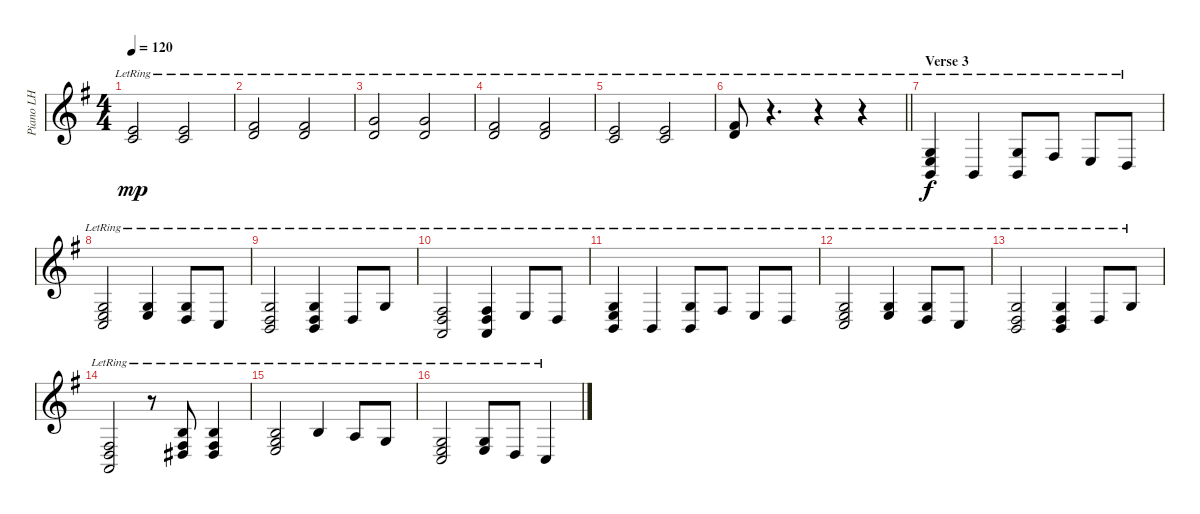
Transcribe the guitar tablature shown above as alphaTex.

\track ("Piano LH" "Piano LH") {instrument brightacousticpiano}
\staff {score}
\tuning (E4 B3 G3 D3 A2 E2) {hide}
\ts (4 4)
\tempo 120
\clef g2
\ks g
(0.1{lr} 1.2{lr}).2{dy mp} (0.1{lr} 1.2{lr}).2 |
(2.1{lr} 3.2{lr}).2 (2.1{lr} 3.2{lr}).2 |
(3.1{lr} 3.2{lr}).2 (3.1{lr} 3.2{lr}).2 |
(2.1{lr} 3.2{lr}).2 (2.1{lr} 3.2{lr}).2 |
(0.1{lr} 1.2{lr}).2 (0.1{lr} 1.2{lr}).2 |
\barLineRight lightlight
(2.1{lr} 3.2{lr}).8 r.4{d} r.4 r.4 |
\section ("" "Verse 3")
(0.3{lr} 2.4{lr} 2.5{lr}).4{dy f} 2.5{lr}.4 (0.3{lr} 2.5{lr}).8 4.4{lr}.8 2.4{lr}.8 0.4{lr}.8 |
(0.3{lr} 2.4{lr} 3.5{lr}).2 (0.3{lr} 2.4{lr}).4 (0.3{lr} 0.4{lr}).8 3.5{lr}.8 |
(0.3{lr} 0.4{lr} 2.5{lr}).2 (0.3{lr} 0.4{lr} 2.5{lr}).4 0.4{lr}.8 0.3{lr}.8 |
(4.4{lr} 5.5{lr} 5.6{lr}).2 (4.4{lr} 5.5{lr} 5.6{lr}).4 2.4{lr}.8 0.4{lr}.8 |
(0.3{lr} 2.4{lr} 2.5{lr}).4 2.5{lr}.4 (0.3{lr} 2.5{lr}).8 4.4{lr}.8 2.4{lr}.8 0.4{lr}.8 |
(0.3{lr} 2.4{lr} 3.5{lr}).2 (0.3{lr} 2.4{lr}).4 (0.3{lr} 0.4{lr}).8 3.5{lr}.8 |
(0.3{lr} 0.4{lr} 2.5{lr}).2 (0.3{lr} 0.4{lr} 2.5{lr}).4 0.4{lr}.8 0.3{lr}.8 |
(4.4{lr} 5.5{lr} 5.6{lr}).2 r.8 (0.2{lr} 4.4{lr} 6.5{lr}).8 (0.2{lr} 4.4{lr} 6.5{lr}).4 |
(0.2{lr} 0.3{lr} 2.4{lr}).2 0.2{lr}.4 2.3{lr}.8 0.3{lr}.8 |
(0.3{lr} 2.4{lr} 3.5{lr}).2 (0.3{lr} 2.4{lr}).8 0.4{lr}.8 3.5{lr}.4
